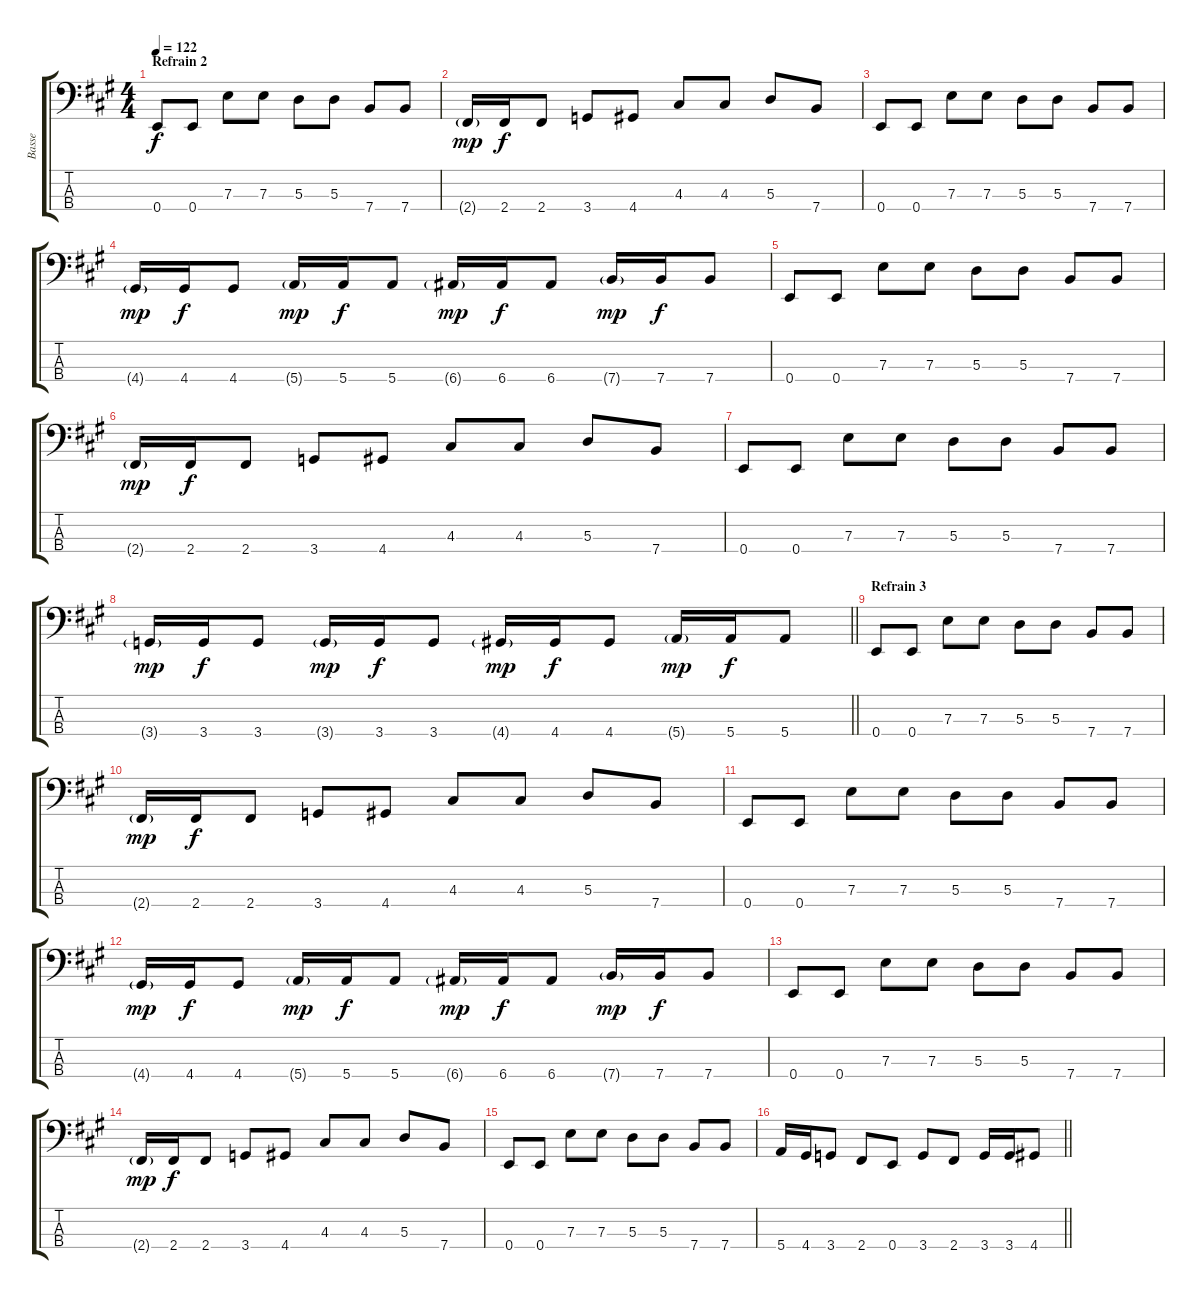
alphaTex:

\track ("Basse" "Basse") {instrument electricbassfinger}
\staff {score tabs}
\tuning (G2 D2 A1 E1) {hide}
\ts (4 4)
\section ("" "Refrain 2")
\tempo 122
\clef f4
\ks a
0.4.8{dy f} 0.4.8 7.3.8 7.3.8 5.3.8 5.3.8 7.4.8 7.4.8 |
2.4{g}.16{dy mp} 2.4.16{dy f} 2.4.8 3.4.8 4.4.8 4.3.8 4.3.8 5.3.8 7.4.8 |
0.4.8 0.4.8 7.3.8 7.3.8 5.3.8 5.3.8 7.4.8 7.4.8 |
4.4{g}.16{dy mp} 4.4.16{dy f} 4.4.8 5.4{g}.16{dy mp} 5.4.16{dy f} 5.4.8 6.4{g}.16{dy mp} 6.4.16{dy f} 6.4.8 7.4{g}.16{dy mp} 7.4.16{dy f} 7.4.8 |
0.4.8 0.4.8 7.3.8 7.3.8 5.3.8 5.3.8 7.4.8 7.4.8 |
2.4{g}.16{dy mp} 2.4.16{dy f} 2.4.8 3.4.8 4.4.8 4.3.8 4.3.8 5.3.8 7.4.8 |
0.4.8 0.4.8 7.3.8 7.3.8 5.3.8 5.3.8 7.4.8 7.4.8 |
\barLineRight lightlight
3.4{g}.16{dy mp} 3.4.16{dy f} 3.4.8 3.4{g}.16{dy mp} 3.4.16{dy f} 3.4.8 4.4{g}.16{dy mp} 4.4.16{dy f} 4.4.8 5.4{g}.16{dy mp} 5.4.16{dy f} 5.4.8 |
\section ("" "Refrain 3")
0.4.8 0.4.8 7.3.8 7.3.8 5.3.8 5.3.8 7.4.8 7.4.8 |
2.4{g}.16{dy mp} 2.4.16{dy f} 2.4.8 3.4.8 4.4.8 4.3.8 4.3.8 5.3.8 7.4.8 |
0.4.8 0.4.8 7.3.8 7.3.8 5.3.8 5.3.8 7.4.8 7.4.8 |
4.4{g}.16{dy mp} 4.4.16{dy f} 4.4.8 5.4{g}.16{dy mp} 5.4.16{dy f} 5.4.8 6.4{g}.16{dy mp} 6.4.16{dy f} 6.4.8 7.4{g}.16{dy mp} 7.4.16{dy f} 7.4.8 |
0.4.8 0.4.8 7.3.8 7.3.8 5.3.8 5.3.8 7.4.8 7.4.8 |
2.4{g}.16{dy mp} 2.4.16{dy f} 2.4.8 3.4.8 4.4.8 4.3.8 4.3.8 5.3.8 7.4.8 |
0.4.8 0.4.8 7.3.8 7.3.8 5.3.8 5.3.8 7.4.8 7.4.8 |
\barLineRight lightlight
5.4.16 4.4.16 3.4.8 2.4.8 0.4.8 3.4.8 2.4.8 3.4.16 3.4.16 4.4.8
